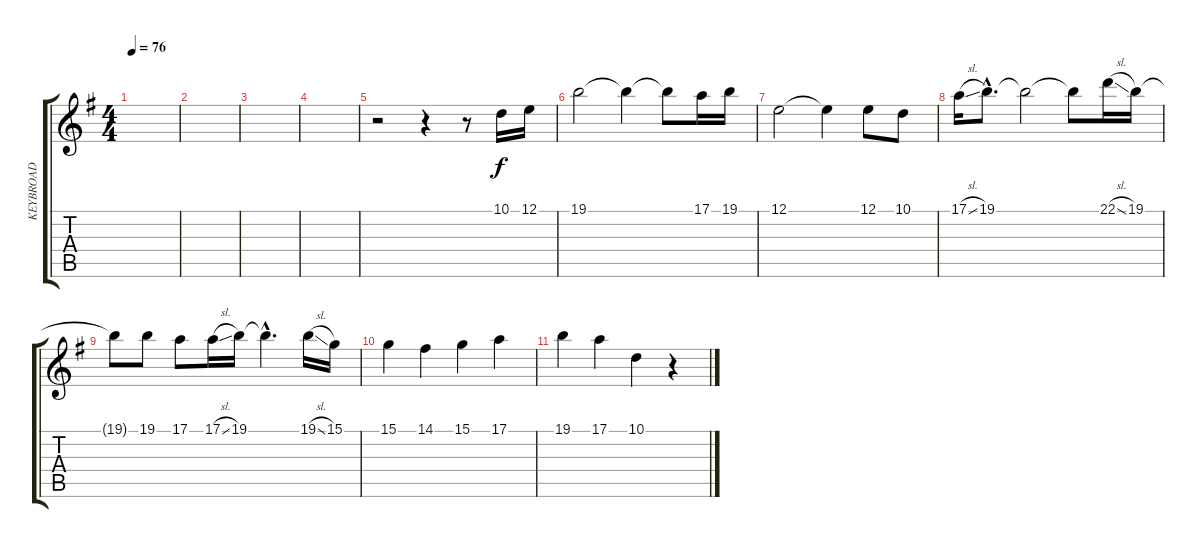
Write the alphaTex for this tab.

\track ("KEYBROAD" "KEYBROAD") {instrument electricgrandpiano}
\staff {score tabs}
\tuning (E4 B3 G3 D3 A2 E2) {hide}
\ts (4 4)
\tempo 76
\clef g2
\ks eminor
|
|
|
|
r.2{instrument fx8scifi} r.4 r.8 10.1.16 12.1.16 |
19.1.2 19.1{t}.4 19.1{t}.8 17.1.16 19.1.16 |
12.1.2 12.1{t}.4 12.1.8 10.1.8 |
17.1{sl}.16 19.1{hac}.8{d} 19.1{t}.2 19.1{t}.8 22.1{sl}.16 19.1.16 |
19.1{t}.8 19.1.8 17.1.8 17.1{sl}.16 19.1.16 19.1{hac t}.4{d} 19.1{sl}.16 15.1.16 |
15.1.4 14.1.4 15.1.4 17.1.4 |
19.1.4 17.1.4 10.1.4 r.4
